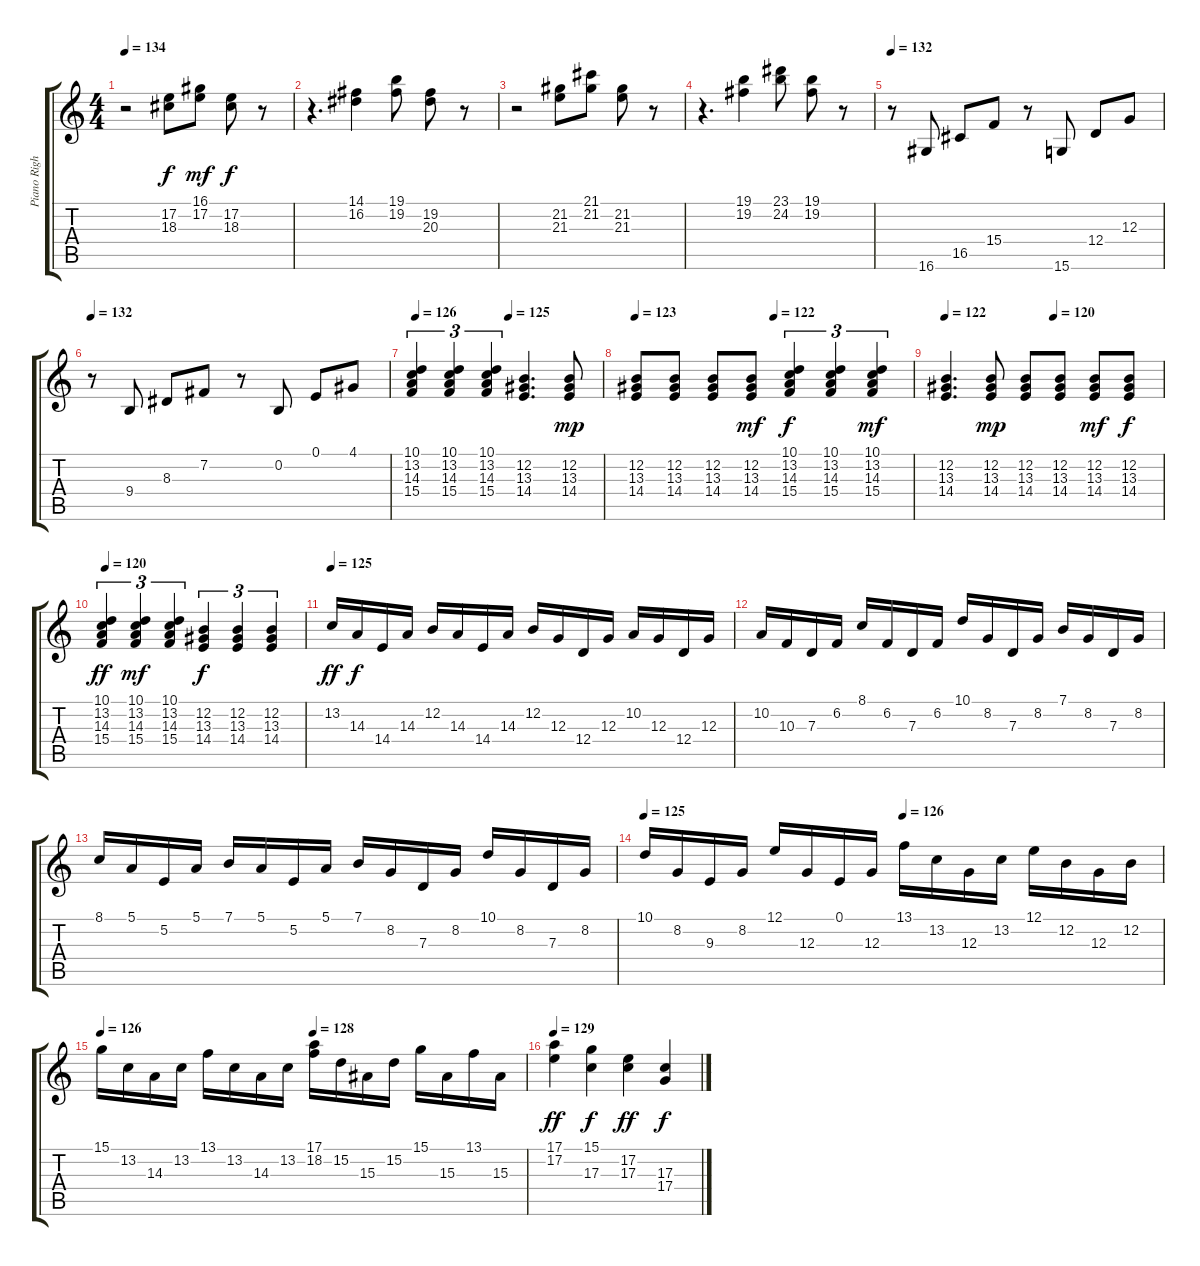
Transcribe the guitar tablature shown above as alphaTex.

\track ("Piano Right Hand" "Piano Righ") {instrument acousticgrandpiano}
\staff {score tabs}
\tuning (E4 B3 G3 D3 A2 E2) {hide}
\ts (4 4)
\tempo 134
\clef g2
\ks c
r.2{dy f} (17.2 18.3).8 (16.1 17.2).8{dy mf} (17.2 18.3).8{dy f} r.8 |
r.4{d} (14.1 16.2).4 (19.1 19.2).8 (19.2 20.3).8 r.8 |
r.2 (21.2 21.3).8 (21.1 21.2).8 (21.2 21.3).8 r.8 |
r.4{d} (19.1 19.2).4 (23.1 24.2).8 (19.1 19.2).8 r.8 |
\tempo 132
r.8 16.6.8 16.5.8 15.4.8 r.8 15.6.8 12.4.8 12.3.8 |
\tempo 132
r.8 9.4.8 8.3.8 7.2.8 r.8 0.2.8 0.1.8 4.1.8 |
\tempo 126
\tempo (125 0.5)
(10.1 13.2 14.3 15.4).4{tu (3 2)} (10.1 13.2 14.3 15.4).4{tu (3 2)} (10.1 13.2 14.3 15.4).4{tu (3 2)} (12.2 13.3 14.4).4{d} (12.2 13.3 14.4).8{dy mp} |
\tempo 123
\tempo (122 0.5)
(12.2 13.3 14.4).8 (12.2 13.3 14.4).8 (12.2 13.3 14.4).8 (12.2 13.3 14.4).8{dy mf} (10.1 13.2 14.3 15.4).4{tu (3 2) dy f} (10.1 13.2 14.3 15.4).4{tu (3 2)} (10.1 13.2 14.3 15.4).4{tu (3 2) dy mf} |
\tempo 122
\tempo (120 0.5)
(12.2 13.3 14.4).4{d} (12.2 13.3 14.4).8{dy mp} (12.2 13.3 14.4).8 (12.2 13.3 14.4).8 (12.2 13.3 14.4).8{dy mf} (12.2 13.3 14.4).8{dy f} |
\tempo 120
(10.1 13.2 14.3 15.4).4{tu (3 2) dy ff} (10.1 13.2 14.3 15.4).4{tu (3 2) dy mf} (10.1 13.2 14.3 15.4).4{tu (3 2)} (12.2 13.3 14.4).4{tu (3 2) dy f} (12.2 13.3 14.4).4{tu (3 2)} (12.2 13.3 14.4).4{tu (3 2)} |
\tempo 125
13.2.16{dy ff} 14.3.16{dy f} 14.4.16 14.3.16 12.2.16 14.3.16 14.4.16 14.3.16 12.2.16 12.3.16 12.4.16 12.3.16 10.2.16 12.3.16 12.4.16 12.3.16 |
10.2.16 10.3.16 7.3.16 6.2.16 8.1.16 6.2.16 7.3.16 6.2.16 10.1.16 8.2.16 7.3.16 8.2.16 7.1.16 8.2.16 7.3.16 8.2.16 |
8.1.16 5.1.16 5.2.16 5.1.16 7.1.16 5.1.16 5.2.16 5.1.16 7.1.16 8.2.16 7.3.16 8.2.16 10.1.16 8.2.16 7.3.16 8.2.16 |
\tempo 125
\tempo (126 0.5)
10.1.16 8.2.16 9.3.16 8.2.16 12.1.16 12.3.16 0.1.16 12.3.16 13.1.16 13.2.16 12.3.16 13.2.16 12.1.16 12.2.16 12.3.16 12.2.16 |
\tempo 126
\tempo (128 0.5)
15.1.16 13.2.16 14.3.16 13.2.16 13.1.16 13.2.16 14.3.16 13.2.16 (17.1 18.2).16 15.2.16 15.3.16 15.2.16 15.1.16 15.3.16 13.1.16 15.3.16 |
\tempo 129
(17.1 17.2).4{dy ff} (15.1 17.3).4{dy f} (17.2 17.3).4{dy ff} (17.3 17.4).4{dy f}
